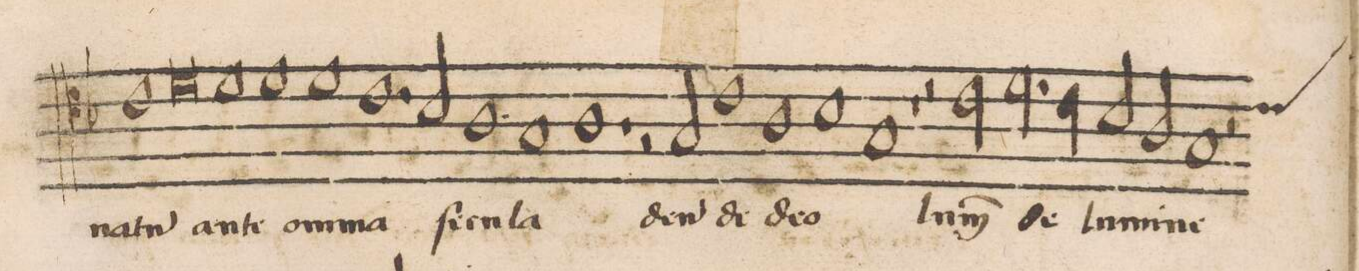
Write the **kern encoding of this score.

**kern	**text
*I"TENOR	*
*clefC4	*
*k[b-]	*
*met(C|)	*
*M2/1	*
1c\	na-
=32-	=32-
0d\	-tu(m)
=33-	=33-
1d\	an-
1d\	-te
=34-	=34-
1d\	om-
1.c\	-ni-
=35-	=35-
2B-y/	-a
1A\	ſe-
=36-	=36-
1G/	-cu-
1A\	-la
=37-	=37-
1r	.
2r	.
2G/	de-
=38-	=38-
1c\	-u(m)
1A\	de
=39-	=39-
1B-\	de-
1G/	-o
=40-	=40-
1r	.
2r	.
2c\	lu-
=41-	=41-
2.d\	-m(en)
4c\	de
2B-/	lu-
2A/	-mi-
=42-	=42-
1G/	-ne
*custos:c	*
2r	.
*-	*-
